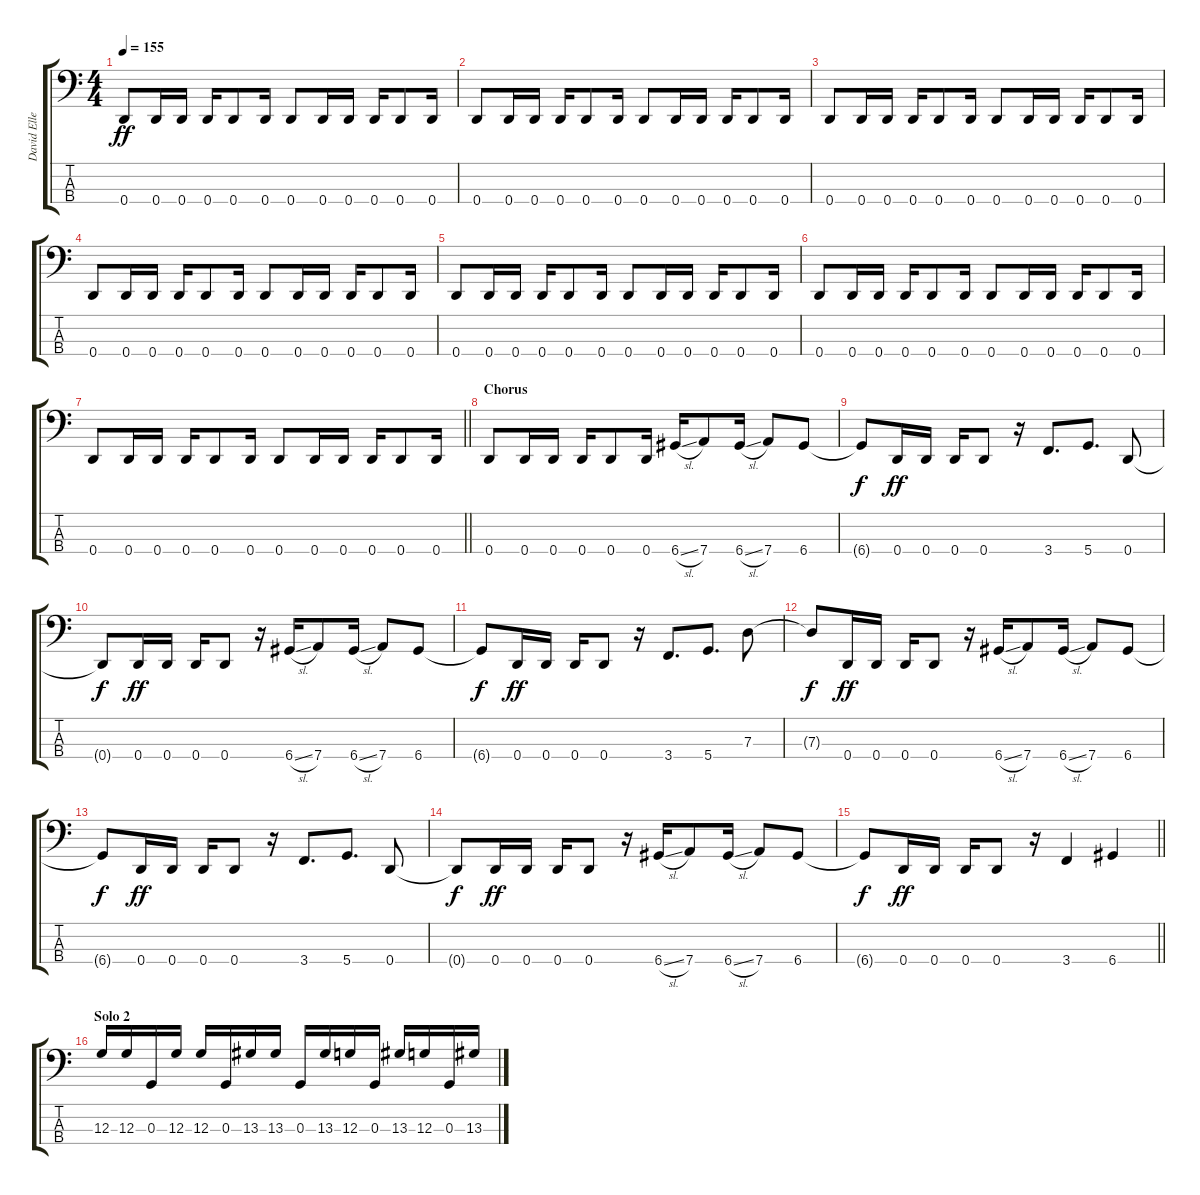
\track ("David Ellefson" "David Elle") {instrument electricbasspick}
\staff {score tabs}
\tuning (F2 C2 G1 D1) {hide}
\ts (4 4)
\tempo 155
\clef f4
\ks c
0.4.8{dy ff} 0.4.16 0.4.16 0.4.16 0.4.8 0.4.16 0.4.8 0.4.16 0.4.16 0.4.16 0.4.8 0.4.16 |
0.4.8 0.4.16 0.4.16 0.4.16 0.4.8 0.4.16 0.4.8 0.4.16 0.4.16 0.4.16 0.4.8 0.4.16 |
0.4.8 0.4.16 0.4.16 0.4.16 0.4.8 0.4.16 0.4.8 0.4.16 0.4.16 0.4.16 0.4.8 0.4.16 |
0.4.8 0.4.16 0.4.16 0.4.16 0.4.8 0.4.16 0.4.8 0.4.16 0.4.16 0.4.16 0.4.8 0.4.16 |
0.4.8 0.4.16 0.4.16 0.4.16 0.4.8 0.4.16 0.4.8 0.4.16 0.4.16 0.4.16 0.4.8 0.4.16 |
0.4.8 0.4.16 0.4.16 0.4.16 0.4.8 0.4.16 0.4.8 0.4.16 0.4.16 0.4.16 0.4.8 0.4.16 |
\barLineRight lightlight
0.4.8 0.4.16 0.4.16 0.4.16 0.4.8 0.4.16 0.4.8 0.4.16 0.4.16 0.4.16 0.4.8 0.4.16 |
\section ("" "Chorus")
0.4.8 0.4.16 0.4.16 0.4.16 0.4.8 0.4.16 6.4{sl}.16 7.4.8 6.4{sl}.16 7.4.8 6.4.8 |
6.4{t}.8{dy f} 0.4.16{dy ff} 0.4.16 0.4.16 0.4.8 r.16 3.4.8{d} 5.4.8{d} 0.4.8 |
0.4{t}.8{dy f} 0.4.16{dy ff} 0.4.16 0.4.16 0.4.8 r.16 6.4{sl}.16 7.4.8 6.4{sl}.16 7.4.8 6.4.8 |
6.4{t}.8{dy f} 0.4.16{dy ff} 0.4.16 0.4.16 0.4.8 r.16 3.4.8{d} 5.4.8{d} 7.3.8 |
7.3{t}.8{dy f} 0.4.16{dy ff} 0.4.16 0.4.16 0.4.8 r.16 6.4{sl}.16 7.4.8 6.4{sl}.16 7.4.8 6.4.8 |
6.4{t}.8{dy f} 0.4.16{dy ff} 0.4.16 0.4.16 0.4.8 r.16 3.4.8{d} 5.4.8{d} 0.4.8 |
0.4{t}.8{dy f} 0.4.16{dy ff} 0.4.16 0.4.16 0.4.8 r.16 6.4{sl}.16 7.4.8 6.4{sl}.16 7.4.8 6.4.8 |
\barLineRight lightlight
6.4{t}.8{dy f} 0.4.16{dy ff} 0.4.16 0.4.16 0.4.8 r.16 3.4.4 6.4.4 |
\section ("" "Solo 2")
12.3.16 12.3.16 0.3.16 12.3.16 12.3.16 0.3.16 13.3.16 13.3.16 0.3.16 13.3.16 12.3.16 0.3.16 13.3.16 12.3.16 0.3.16 13.3.16
